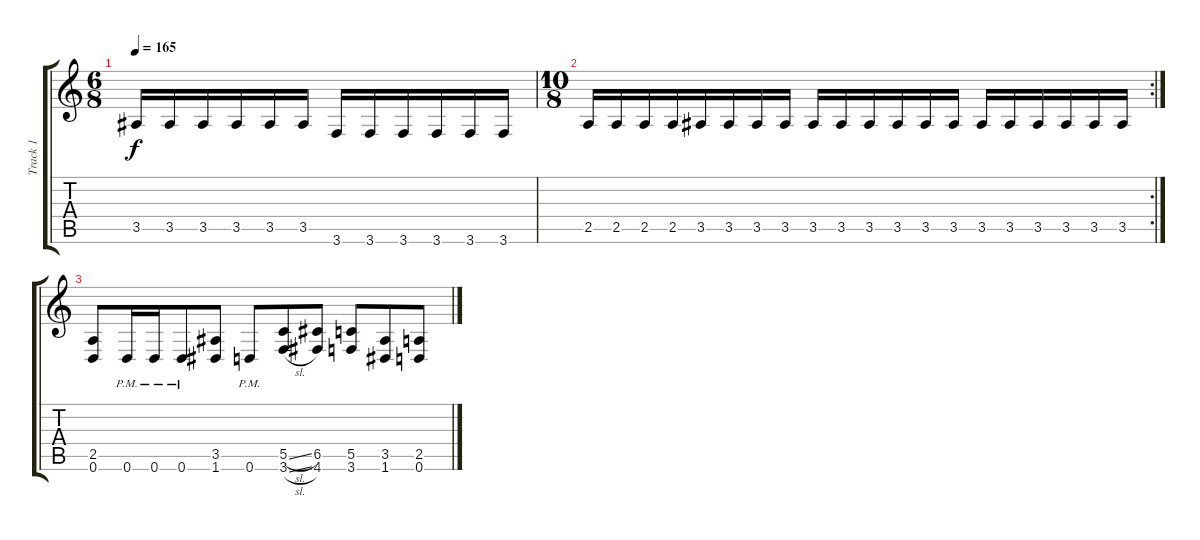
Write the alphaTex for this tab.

\track ("Track 1" "Track 1") {instrument distortionguitar}
\staff {score tabs}
\tuning (D4 A3 F3 C3 G2 D2) {hide}
\ts (6 8)
\tempo 165
\clef g2
\ks c
3.5.16{dy f} 3.5.16 3.5.16 3.5.16 3.5.16 3.5.16 3.6.16 3.6.16 3.6.16 3.6.16 3.6.16 3.6.16 |
\rc 2
\ts (10 8)
2.5.16 2.5.16 2.5.16 2.5.16 3.5.16 3.5.16 3.5.16 3.5.16 3.5.16 3.5.16 3.5.16 3.5.16 3.5.16 3.5.16 3.5.16 3.5.16 3.5.16 3.5.16 3.5.16 3.5.16 |
(2.5 0.6).8 0.6{pm}.16 0.6{pm}.16 0.6{pm}.8 (3.5 1.6).8 0.6{pm}.8 (5.5{sl} 3.6{sl}).8 (6.5 4.6).8 (5.5 3.6).8 (3.5 1.6).8 (2.5 0.6).8
